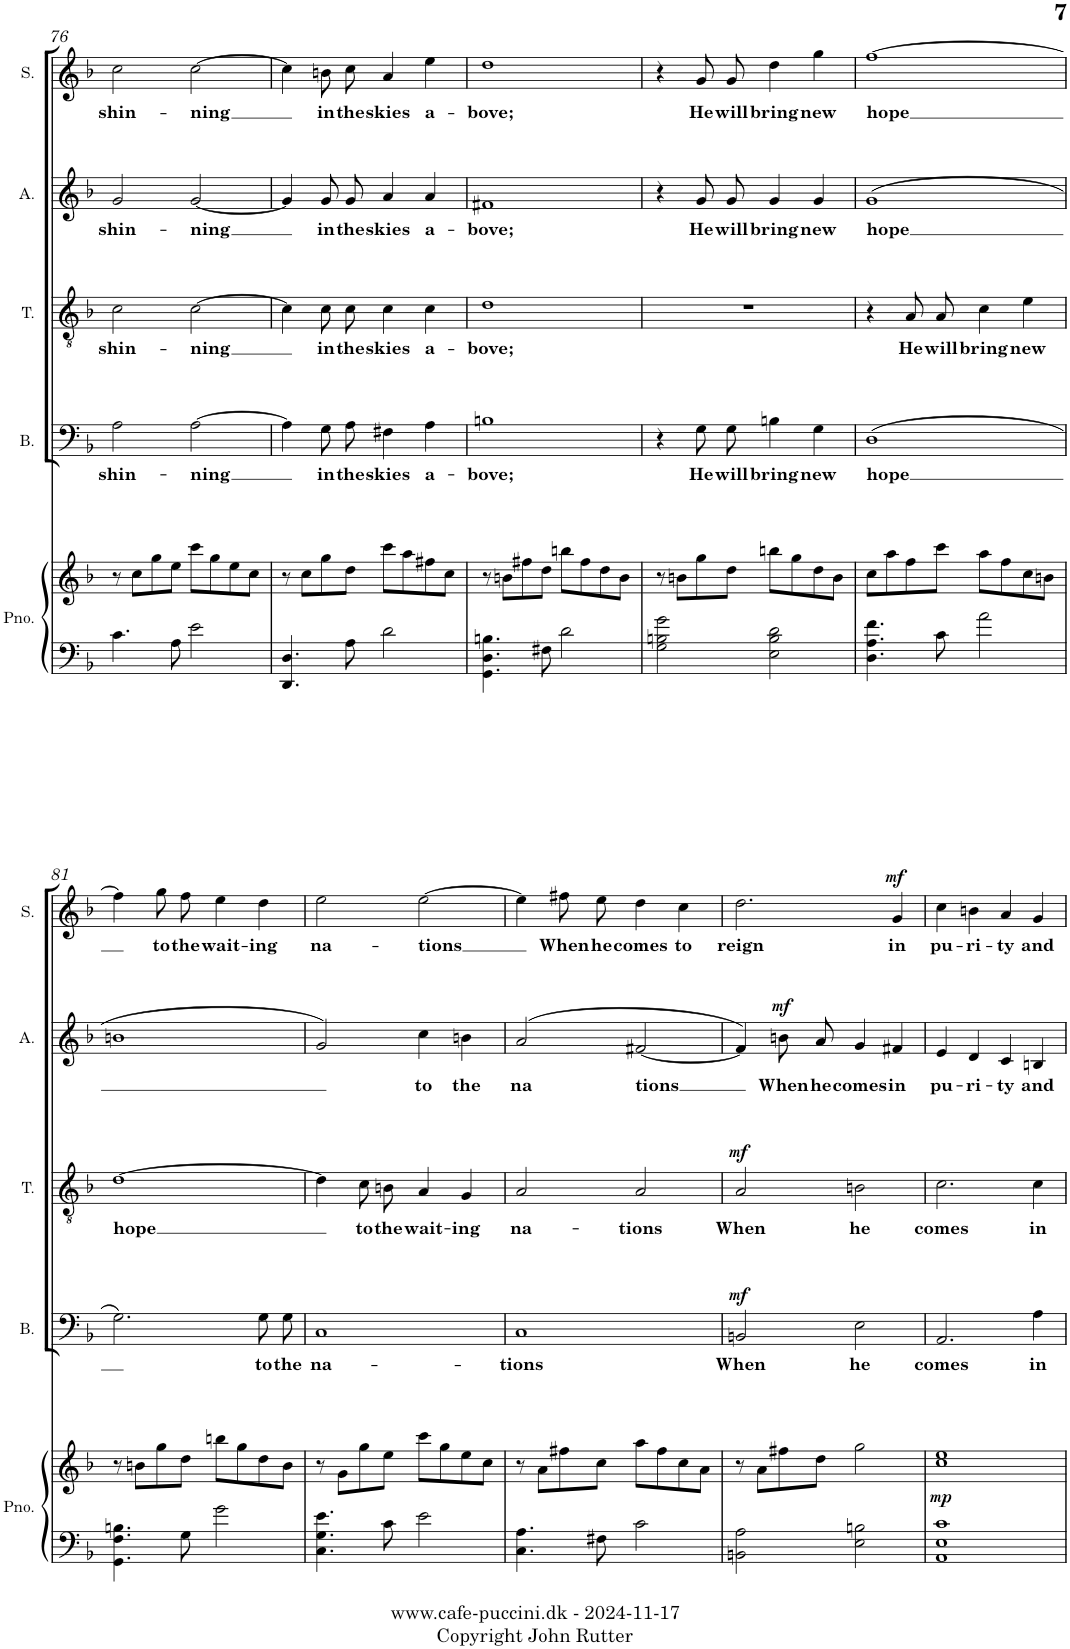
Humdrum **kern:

**kern	**kern	**dynam	**kern	**text	**dynam	**kern	**text	**dynam	**kern	**text	**dynam	**kern	**text	**dynam
*part5	*part5	*part5	*part4	*part4	*part4	*part3	*part3	*part3	*part2	*part2	*part2	*part1	*part1	*part1
*staff6	*staff5	*staff5/6	*staff4	*staff4	*staff4	*staff3	*staff3	*staff3	*staff2	*staff2	*staff2	*staff1	*staff1	*staff1
*I"Piano	*	*	*I"Bass	*	*	*I"Tenor	*	*	*I"Alto	*	*	*I"Soprano	*	*
*I'Pno.	*	*	*I'B.	*	*	*I'T.	*	*	*I'A.	*	*	*I'S.	*	*
!!LO:PB:g=z
*clefF4	*clefG2	*	*clefF4	*	*	*clefGv2	*	*	*clefG2	*	*	*clefG2	*	*
*k[b-]	*k[b-]	*	*k[b-]	*	*	*k[b-]	*	*	*k[b-]	*	*	*k[b-]	*	*
*M2/2	*M2/2	*	*M2/2	*	*	*M2/2	*	*	*M2/2	*	*	*M2/2	*	*
=76	=76	=76	=76	=76	=76	=76	=76	=76	=76	=76	=76	=76	=76	=76
!	!	!	!	!LO:LY:b	!	!	!LO:LY:b	!	!	!LO:LY:b	!	!	!LO:LY:b	!
4.c\	8r	.	2A\	shin-	.	2c\	shin-	.	2g/	shin-	.	2cc\	shin-	.
.	8cc\L	.	.	.	.	.	.	.	.	.	.	.	.	.
.	8gg\	.	.	.	.	.	.	.	.	.	.	.	.	.
8A\	8ee\J	.	.	.	.	.	.	.	.	.	.	.	.	.
!	!	!	!	!LO:LY:b	!	!	!LO:LY:b	!	!	!LO:LY:b	!	!	!LO:LY:b	!
2e\	8ccc\L	.	[2A\	-ning	.	[2c\	-ning	.	[2g/	-ning	.	[2cc\	-ning	.
.	8gg\	.	.	.	.	.	.	.	.	.	.	.	.	.
.	8ee\	.	.	.	.	.	.	.	.	.	.	.	.	.
.	8cc\J	.	.	.	.	.	.	.	.	.	.	.	.	.
=77	=77	=77	=77	=77	=77	=77	=77	=77	=77	=77	=77	=77	=77	=77
4.DD/ 4.D/	8r	.	4A\]	.	.	4c\]	.	.	4g/]	.	.	4cc\]	.	.
.	8cc\L	.	.	.	.	.	.	.	.	.	.	.	.	.
!	!	!	!	!LO:LY:b	!	!	!LO:LY:b	!	!	!LO:LY:b	!	!	!LO:LY:b	!
.	8gg\	.	8G\L	in	.	8c\L	in	.	8g/L	in	.	8bn\L	in	.
!	!	!	!	!LO:LY:b	!	!	!LO:LY:b	!	!	!LO:LY:b	!	!	!LO:LY:b	!
8A\	8dd\J	.	8A\J	the	.	8c\J	the	.	8g/J	the	.	8cc\J	the	.
!	!	!	!	!LO:LY:b	!	!	!LO:LY:b	!	!	!LO:LY:b	!	!	!LO:LY:b	!
2d\	8ccc\L	.	4F#X\	skies	.	4c\	skies	.	4a/	skies	.	4a/	skies	.
.	8aa\	.	.	.	.	.	.	.	.	.	.	.	.	.
!	!	!	!	!LO:LY:b	!	!	!LO:LY:b	!	!	!LO:LY:b	!	!	!LO:LY:b	!
.	8ff#X\	.	4A\	a-	.	4c\	a-	.	4a/	a-	.	4ee\	a-	.
.	8cc\J	.	.	.	.	.	.	.	.	.	.	.	.	.
=78	=78	=78	=78	=78	=78	=78	=78	=78	=78	=78	=78	=78	=78	=78
!	!	!	!	!LO:LY:b	!	!	!LO:LY:b	!	!	!LO:LY:b	!	!	!LO:LY:b	!
4.GG\ 4.D\ 4.Bn\	8r	.	1Bn	-bove;	.	1d	-bove;	.	1f#X	-bove;	.	1dd	-bove;	.
.	8bn\L	.	.	.	.	.	.	.	.	.	.	.	.	.
.	8ff#X\	.	.	.	.	.	.	.	.	.	.	.	.	.
8F#X\	8dd\J	.	.	.	.	.	.	.	.	.	.	.	.	.
2d\	8bbn\L	.	.	.	.	.	.	.	.	.	.	.	.	.
.	8ff#\	.	.	.	.	.	.	.	.	.	.	.	.	.
.	8dd\	.	.	.	.	.	.	.	.	.	.	.	.	.
.	8b\J	.	.	.	.	.	.	.	.	.	.	.	.	.
=79	=79	=79	=79	=79	=79	=79	=79	=79	=79	=79	=79	=79	=79	=79
2G\ 2Bn\ 2g\	8r	.	4r	.	.	1r	.	.	4r	.	.	4r	.	.
.	8bn\L	.	.	.	.	.	.	.	.	.	.	.	.	.
!	!	!	!	!LO:LY:b	!	!	!	!	!	!LO:LY:b	!	!	!LO:LY:b	!
.	8gg\	.	8G\L	He	.	.	.	.	8g/L	He	.	8g/L	He	.
!	!	!	!	!LO:LY:b	!	!	!	!	!	!LO:LY:b	!	!	!LO:LY:b	!
.	8dd\J	.	8G\J	will	.	.	.	.	8g/J	will	.	8g/J	will	.
!	!	!	!	!LO:LY:b	!	!	!	!	!	!LO:LY:b	!	!	!LO:LY:b	!
2E\ 2B\ 2d\	8bbn\L	.	4Bn\	bring	.	.	.	.	4g/	bring	.	4dd\	bring	.
.	8gg\	.	.	.	.	.	.	.	.	.	.	.	.	.
!	!	!	!	!LO:LY:b	!	!	!	!	!	!LO:LY:b	!	!	!LO:LY:b	!
.	8dd\	.	4G\	new	.	.	.	.	4g/	new	.	4gg\	new	.
.	8b\J	.	.	.	.	.	.	.	.	.	.	.	.	.
=80	=80	=80	=80	=80	=80	=80	=80	=80	=80	=80	=80	=80	=80	=80
!	!	!	!	!LO:LY:b	!	!	!	!	!	!LO:LY:b	!	!	!LO:LY:b	!
4.D\ 4.A\ 4.f\	8cc\L	.	(1D	hope	.	4r	.	.	(1g	hope	.	[1ff	hope	.
.	8aa\	.	.	.	.	.	.	.	.	.	.	.	.	.
!	!	!	!	!	!	!	!LO:LY:b	!	!	!	!	!	!	!
.	8ff\	.	.	.	.	8A/L	He	.	.	.	.	.	.	.
!	!	!	!	!	!	!	!LO:LY:b	!	!	!	!	!	!	!
8c\	8ccc\J	.	.	.	.	8A/J	will	.	.	.	.	.	.	.
!	!	!	!	!	!	!	!LO:LY:b	!	!	!	!	!	!	!
2a\	8aa\L	.	.	.	.	4c\	bring	.	.	.	.	.	.	.
.	8ff\	.	.	.	.	.	.	.	.	.	.	.	.	.
!	!	!	!	!	!	!	!LO:LY:b	!	!	!	!	!	!	!
.	8cc\	.	.	.	.	4e\	new	.	.	.	.	.	.	.
.	8bn\J	.	.	.	.	.	.	.	.	.	.	.	.	.
!!LO:LB:g=z
=81	=81	=81	=81	=81	=81	=81	=81	=81	=81	=81	=81	=81	=81	=81
!	!	!	!	!	!	!	!LO:LY:b	!	!	!	!	!	!	!
4.GG\ 4.F\ 4.Bn\	8r	.	2.G\)	.	.	[1d	hope	.	1bn	.	.	4ff\]	.	.
.	8bn\L	.	.	.	.	.	.	.	.	.	.	.	.	.
!	!	!	!	!	!	!	!	!	!	!	!	!	!LO:LY:b	!
.	8gg\	.	.	.	.	.	.	.	.	.	.	8gg\L	to	.
!	!	!	!	!	!	!	!	!	!	!	!	!	!LO:LY:b	!
8G\	8dd\J	.	.	.	.	.	.	.	.	.	.	8ff\J	the	.
!	!	!	!	!	!	!	!	!	!	!	!	!	!LO:LY:b	!
2g\	8bbn\L	.	.	.	.	.	.	.	.	.	.	4ee\	wait-	.
.	8gg\	.	.	.	.	.	.	.	.	.	.	.	.	.
!	!	!	!	!LO:LY:b	!	!	!	!	!	!	!	!	!LO:LY:b	!
.	8dd\	.	8G\L	to	.	.	.	.	.	.	.	4dd\	-ing	.
!	!	!	!	!LO:LY:b	!	!	!	!	!	!	!	!	!	!
.	8b\J	.	8G\J	the	.	.	.	.	.	.	.	.	.	.
=82	=82	=82	=82	=82	=82	=82	=82	=82	=82	=82	=82	=82	=82	=82
!	!	!	!	!LO:LY:b	!	!	!	!	!	!	!	!	!LO:LY:b	!
4.C\ 4.G\ 4.e\	8r	.	1C	na-	.	4d\]	.	.	2g/)	.	.	2ee\	na-	.
.	8g\L	.	.	.	.	.	.	.	.	.	.	.	.	.
!	!	!	!	!	!	!	!LO:LY:b	!	!	!	!	!	!	!
.	8gg\	.	.	.	.	8c\L	to	.	.	.	.	.	.	.
!	!	!	!	!	!	!	!LO:LY:b	!	!	!	!	!	!	!
8c\	8ee\J	.	.	.	.	8Bn\J	the	.	.	.	.	.	.	.
!	!	!	!	!	!	!	!LO:LY:b	!	!	!LO:LY:b	!	!	!LO:LY:b	!
2e\	8ccc\L	.	.	.	.	4A/	wait-	.	4cc\	to	.	[2ee\	-tions	.
.	8gg\	.	.	.	.	.	.	.	.	.	.	.	.	.
!	!	!	!	!	!	!	!LO:LY:b	!	!	!LO:LY:b	!	!	!	!
.	8ee\	.	.	.	.	4G/	-ing	.	4bn\	the	.	.	.	.
.	8cc\J	.	.	.	.	.	.	.	.	.	.	.	.	.
=83	=83	=83	=83	=83	=83	=83	=83	=83	=83	=83	=83	=83	=83	=83
!	!	!	!	!LO:LY:b	!	!	!LO:LY:b	!	!	!LO:LY:b	!	!	!	!
4.C\ 4.A\	8r	.	1C	-tions	.	2A/	na-	.	(>2a/	na	.	4ee\]	.	.
.	8a\L	.	.	.	.	.	.	.	.	.	.	.	.	.
!	!	!	!	!	!	!	!	!	!	!	!	!	!LO:LY:b	!
.	8ff#X\	.	.	.	.	.	.	.	.	.	.	8ff#X\L	When	.
!	!	!	!	!	!	!	!	!	!	!	!	!	!LO:LY:b	!
8F#X\	8cc\J	.	.	.	.	.	.	.	.	.	.	8ee\J	he	.
!	!	!	!	!	!	!	!LO:LY:b	!	!	!LO:LY:b	!	!	!LO:LY:b	!
2c\	8aa\L	.	.	.	.	2A/	-tions	.	[2f#X/	tions	.	4dd\	comes	.
.	8ff#\	.	.	.	.	.	.	.	.	.	.	.	.	.
!	!	!	!	!	!	!	!	!	!	!	!	!	!LO:LY:b	!
.	8cc\	.	.	.	.	.	.	.	.	.	.	4cc\	to	.
.	8a\J	.	.	.	.	.	.	.	.	.	.	.	.	.
=84	=84	=84	=84	=84	=84	=84	=84	=84	=84	=84	=84	=84	=84	=84
!	!	!	!	!LO:LY:b	!LO:DY:a	!	!LO:LY:b	!LO:DY:a	!	!	!	!	!LO:LY:b	!
2BBn\ 2A\	8r	.	2BBn/	When	mf	2A/	When	mf	4f#/])	.	.	2.dd\	reign	.
.	8a\L	.	.	.	.	.	.	.	.	.	.	.	.	.
!	!	!	!	!	!	!	!	!	!	!LO:LY:b	!LO:DY:a	!	!	!
.	8ff#X\	.	.	.	.	.	.	.	8bn/L	When	mf	.	.	.
!	!	!	!	!	!	!	!	!	!	!LO:LY:b	!	!	!	!
.	8dd\J	.	.	.	.	.	.	.	8a/J	he	.	.	.	.
!	!	!	!	!LO:LY:b	!	!	!LO:LY:b	!	!	!LO:LY:b	!	!	!	!
2E\ 2Bn\	2gg\	.	2E\	he	.	2Bn\	he	.	4g/	comes	.	.	.	.
!	!	!	!	!	!	!	!	!	!	!LO:LY:b	!	!	!LO:LY:b	!LO:DY:a
.	.	.	.	.	.	.	.	.	4f#X/	in	.	4g/	in	mf
=85	=85	=85	=85	=85	=85	=85	=85	=85	=85	=85	=85	=85	=85	=85
!	!	!LO:DY:b	!	!LO:LY:b	!	!	!LO:LY:b	!	!	!LO:LY:b	!	!	!LO:LY:b	!
1AA 1E 1c	1cc 1ee	mp	2.AA/	comes	.	2.c\	comes	.	4e/	pu-	.	4cc\	pu-	.
!	!	!	!	!	!	!	!	!	!	!LO:LY:b	!	!	!LO:LY:b	!
.	.	.	.	.	.	.	.	.	4d/	-ri-	.	4bn\	-ri-	.
!	!	!	!	!	!	!	!	!	!	!LO:LY:b	!	!	!LO:LY:b	!
.	.	.	.	.	.	.	.	.	4c/	-ty	.	4a/	-ty	.
!	!	!	!	!LO:LY:b	!	!	!LO:LY:b	!	!	!LO:LY:b	!	!	!LO:LY:b	!
.	.	.	4A\	in	.	4c\	in	.	4Bn/	and	.	4g/	and	.
=	=	=	=	=	=	=	=	=	=	=	=	=	=	=
*-	*-	*-	*-	*-	*-	*-	*-	*-	*-	*-	*-	*-	*-	*-
